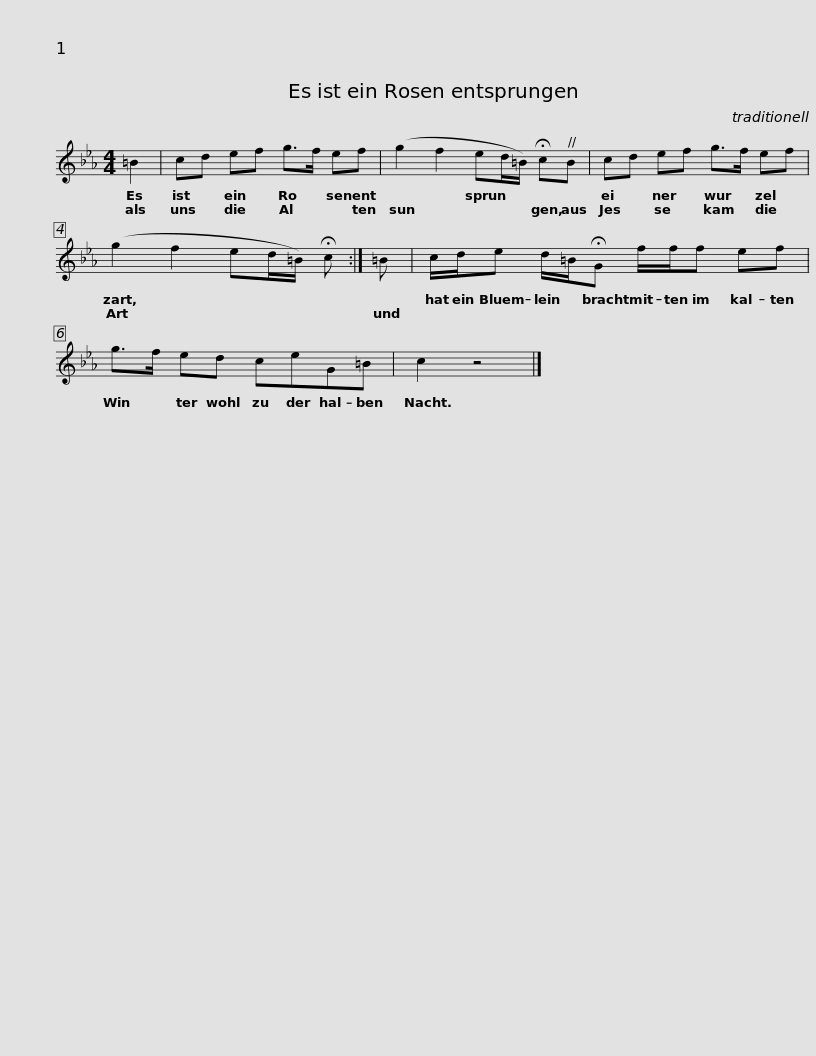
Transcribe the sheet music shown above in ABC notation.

X:1
L:1/8
M:4/4
I:linebreak $
K:Cmin
V:1 treble
V:1
 =B2 | cd ef g>f ef | (g2 f2 ed/=B/) !fermata!cB | cd ef g>f ef | (g2 f2 ed/=B/) !fermata!c :| %5
 =B |$ c/d/e d/=B/!fermata!G f/f/f ef | g>f ed ceG=B | c2 z4 |] %9
